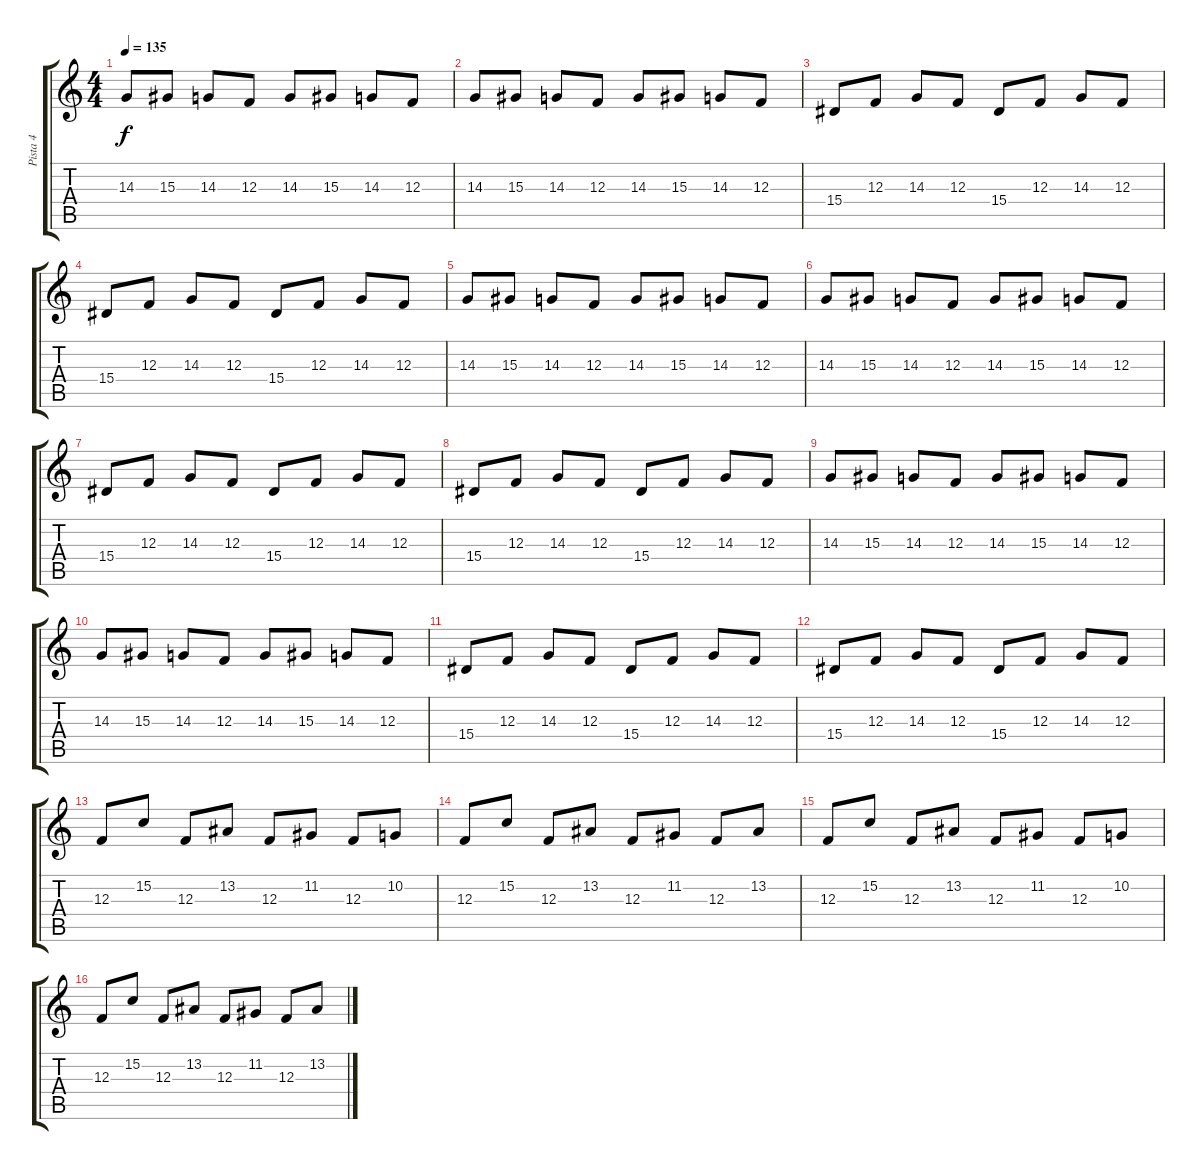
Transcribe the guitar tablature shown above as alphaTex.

\track ("Pista 4" "Pista 4") {instrument stringensemble1}
\staff {score tabs}
\tuning (D4 A3 F3 C3 G2 C2) {hide}
\ts (4 4)
\tempo 135
\clef g2
\ks c
14.3.8{dy f} 15.3.8 14.3.8 12.3.8 14.3.8 15.3.8 14.3.8 12.3.8 |
14.3.8 15.3.8 14.3.8 12.3.8 14.3.8 15.3.8 14.3.8 12.3.8 |
15.4.8 12.3.8 14.3.8 12.3.8 15.4.8 12.3.8 14.3.8 12.3.8 |
15.4.8 12.3.8 14.3.8 12.3.8 15.4.8 12.3.8 14.3.8 12.3.8 |
14.3.8 15.3.8 14.3.8 12.3.8 14.3.8 15.3.8 14.3.8 12.3.8 |
14.3.8 15.3.8 14.3.8 12.3.8 14.3.8 15.3.8 14.3.8 12.3.8 |
15.4.8 12.3.8 14.3.8 12.3.8 15.4.8 12.3.8 14.3.8 12.3.8 |
15.4.8 12.3.8 14.3.8 12.3.8 15.4.8 12.3.8 14.3.8 12.3.8 |
14.3.8 15.3.8 14.3.8 12.3.8 14.3.8 15.3.8 14.3.8 12.3.8 |
14.3.8 15.3.8 14.3.8 12.3.8 14.3.8 15.3.8 14.3.8 12.3.8 |
15.4.8 12.3.8 14.3.8 12.3.8 15.4.8 12.3.8 14.3.8 12.3.8 |
15.4.8 12.3.8 14.3.8 12.3.8 15.4.8 12.3.8 14.3.8 12.3.8 |
12.3.8{volume 13} 15.2.8 12.3.8 13.2.8 12.3.8 11.2.8 12.3.8 10.2.8 |
12.3.8 15.2.8 12.3.8 13.2.8 12.3.8 11.2.8 12.3.8 13.2.8 |
12.3.8 15.2.8 12.3.8 13.2.8 12.3.8 11.2.8 12.3.8 10.2.8 |
12.3.8 15.2.8 12.3.8 13.2.8 12.3.8 11.2.8 12.3.8 13.2.8
